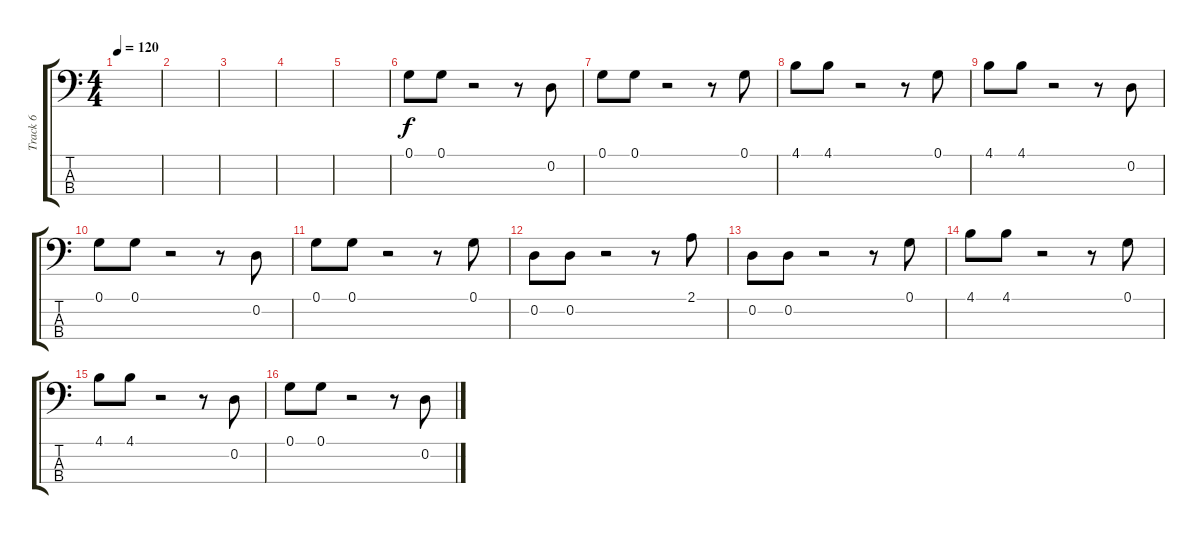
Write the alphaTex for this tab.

\track ("Track 6" "Track 6") {instrument electricbassfinger}
\staff {score tabs}
\tuning (G2 D2 A1 E1) {hide}
\ts (4 4)
\tempo 120
\clef f4
\ks c
|
|
|
|
|
0.1.8 0.1.8 r.2 r.8 0.2.8 |
0.1.8 0.1.8 r.2 r.8 0.1.8 |
4.1.8 4.1.8 r.2 r.8 0.1.8 |
4.1.8 4.1.8 r.2 r.8 0.2.8 |
0.1.8 0.1.8 r.2 r.8 0.2.8 |
0.1.8 0.1.8 r.2 r.8 0.1.8 |
0.2.8 0.2.8 r.2 r.8 2.1.8 |
0.2.8 0.2.8 r.2 r.8 0.1.8 |
4.1.8 4.1.8 r.2 r.8 0.1.8 |
4.1.8 4.1.8 r.2 r.8 0.2.8 |
0.1.8 0.1.8 r.2 r.8 0.2.8
